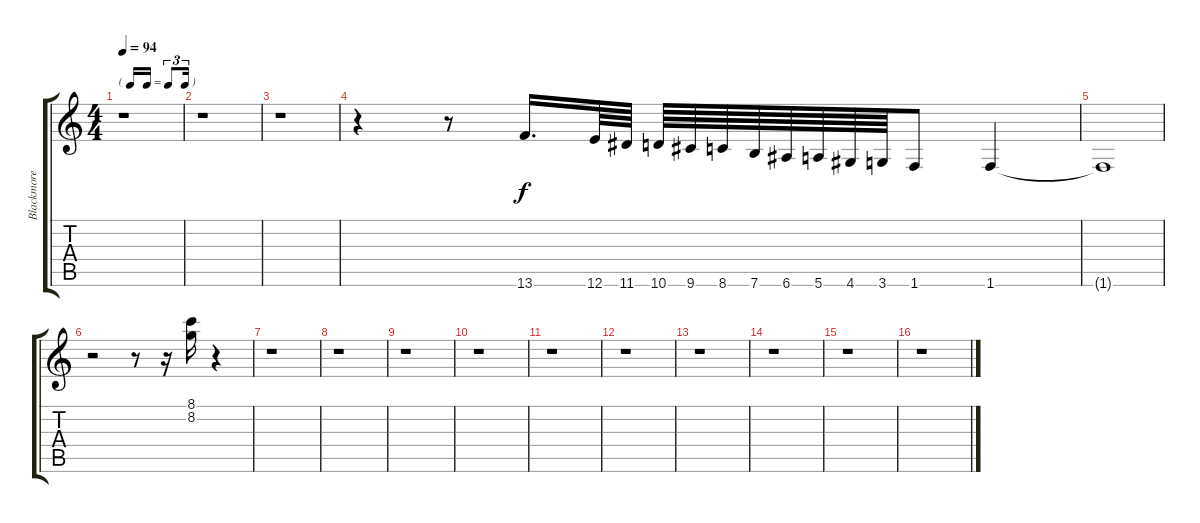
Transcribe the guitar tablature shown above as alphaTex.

\track ("Blackmore Rythm" "Blackmore ") {instrument overdrivenguitar}
\staff {score tabs}
\tuning (E4 B3 G3 D3 A2 E2) {hide}
\ts (4 4)
\tf triplet16th
\tempo 94
\clef g2
\ks c
r.1{dy f} |
r.1 |
r.1 |
r.4 r.8 13.6.16{d} 12.6.64 11.6.64 10.6.64 9.6.64 8.6.64 7.6.64 6.6.64 5.6.64 4.6.64 3.6.64 1.6.8 1.6.4 |
1.6{t}.1 |
r.2 r.8 r.16 (8.1 8.2).16 r.4 |
r.1 |
r.1 |
r.1 |
r.1 |
r.1 |
r.1 |
r.1 |
r.1 |
r.1 |
r.1
